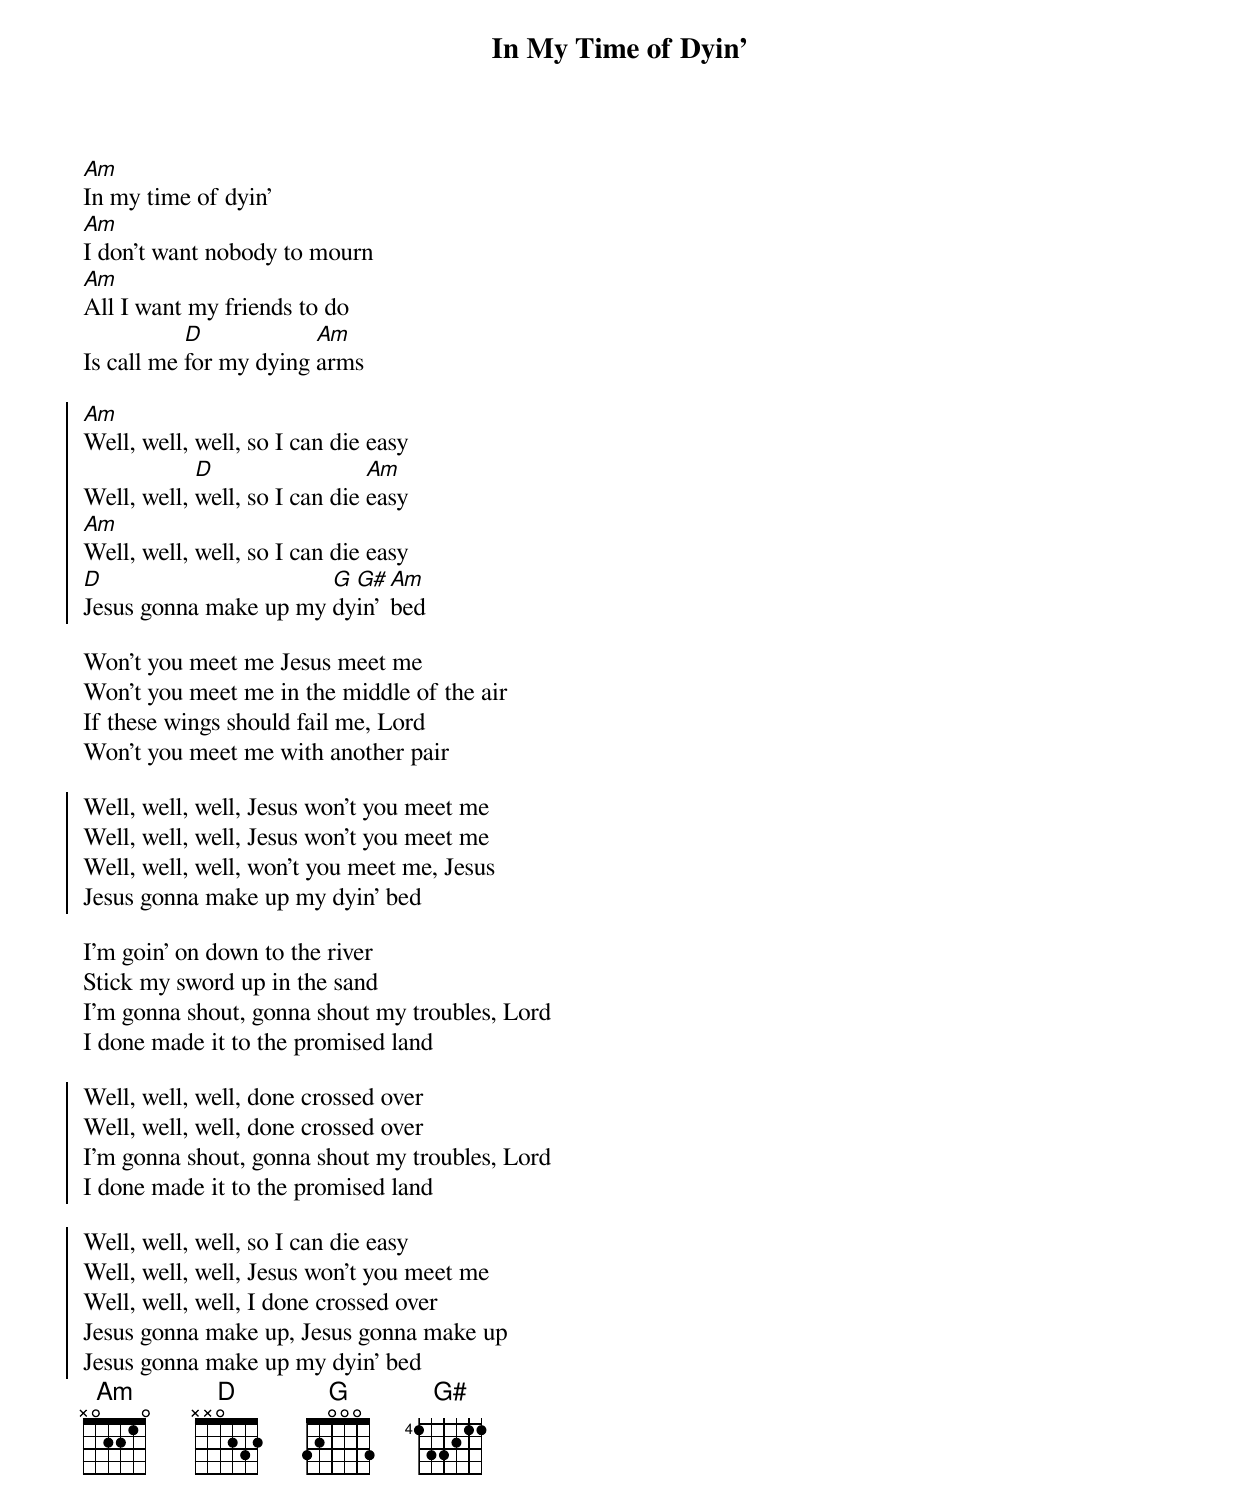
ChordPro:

{title: In My Time of Dyin'}

[Am]In my time of dyin'
[Am]I don't want nobody to mourn
[Am]All I want my friends to do
Is call me [D]for my dying [Am]arms

{start_of_chorus}
[Am]Well, well, well, so I can die easy
Well, well, [D]well, so I can die [Am]easy
[Am]Well, well, well, so I can die easy
[D]Jesus gonna make up my [G]dy[G#]in' [Am]bed
{end_of_chorus}

Won't you meet me Jesus meet me
Won't you meet me in the middle of the air
If these wings should fail me, Lord
Won't you meet me with another pair

{start_of_chorus}
Well, well, well, Jesus won't you meet me
Well, well, well, Jesus won't you meet me
Well, well, well, won't you meet me, Jesus
Jesus gonna make up my dyin' bed
{end_of_chorus}

I'm goin' on down to the river
Stick my sword up in the sand
I'm gonna shout, gonna shout my troubles, Lord
I done made it to the promised land

{start_of_chorus}
Well, well, well, done crossed over
Well, well, well, done crossed over
I'm gonna shout, gonna shout my troubles, Lord
I done made it to the promised land
{end_of_chorus}

{start_of_chorus}
Well, well, well, so I can die easy
Well, well, well, Jesus won't you meet me
Well, well, well, I done crossed over
Jesus gonna make up, Jesus gonna make up
Jesus gonna make up my dyin' bed
{end_of_chorus}
